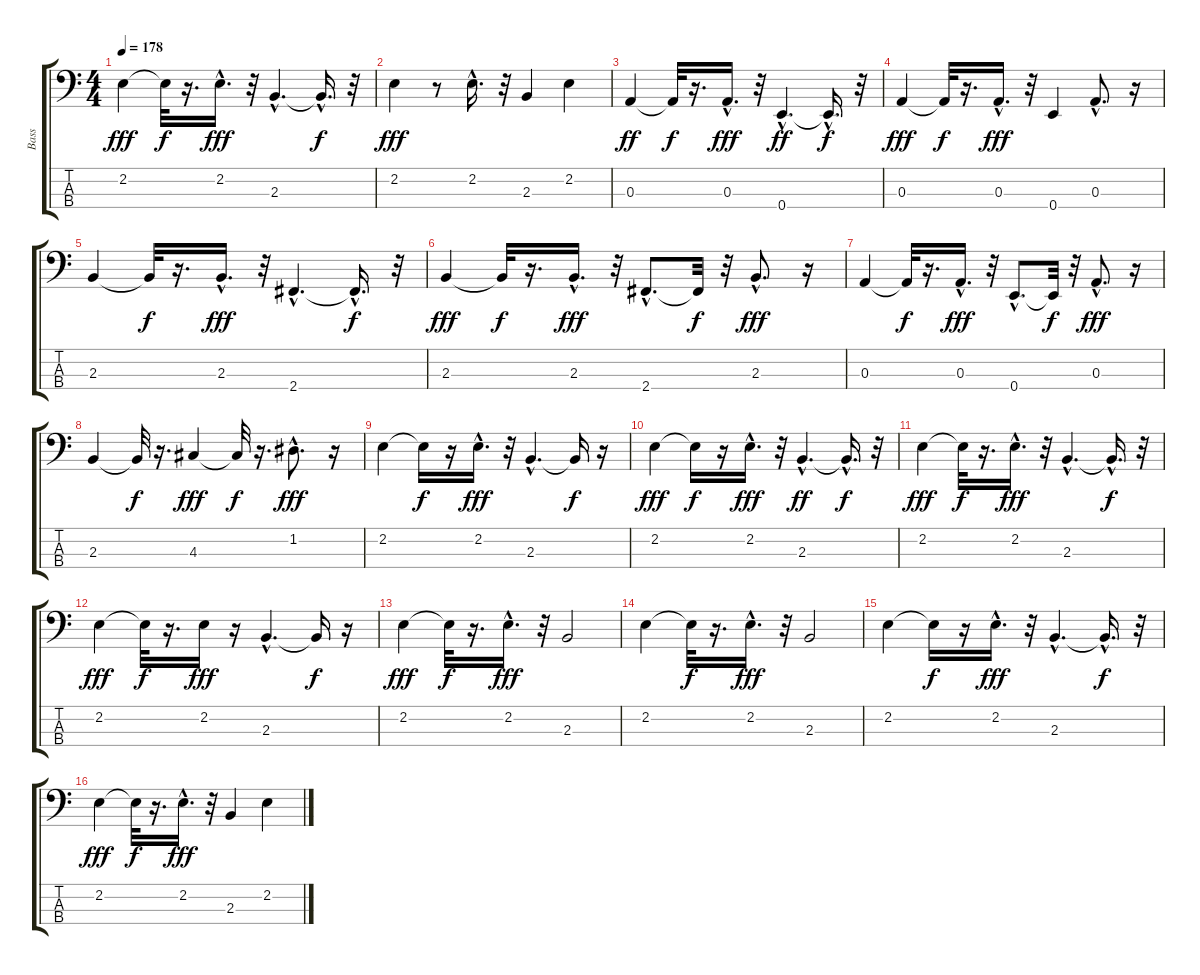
\track ("Bass" "Bass") {instrument electricbassfinger}
\staff {score tabs}
\tuning (G2 D2 A1 E1) {hide}
\ts (4 4)
\tempo 178
\clef f4
\ks c
2.2.4{dy fff} 2.2{t}.32{dy f} r.16{d} 2.2{hac}.16{d dy fff} r.32 2.3{hac}.4{d} 2.3{hac t}.16{d dy f} r.32 |
2.2.4{dy fff} r.8 2.2{hac}.16{d} r.32 2.3.4 2.2.4 |
0.3.4{dy ff} 0.3{t}.32{dy f} r.16{d} 0.3{hac}.16{d dy fff} r.32 0.4{hac}.4{d dy ff} 0.4{hac t}.16{d dy f} r.32 |
0.3.4{dy fff} 0.3{t}.32{dy f} r.16{d} 0.3{hac}.16{d dy fff} r.32 0.4.4 0.3{hac}.8{d} r.16 |
2.3.4 2.3{t}.32{dy f} r.16{d} 2.3{hac}.16{d dy fff} r.32 2.4{hac}.4{d} 2.4{hac t}.16{d dy f} r.32 |
2.3.4{dy fff} 2.3{t}.32{dy f} r.16{d} 2.3{hac}.16{d dy fff} r.32 2.4{hac}.8{d} 2.4{t}.32{dy f} r.32 2.3{hac}.8{d dy fff} r.16 |
0.3.4 0.3{t}.32{dy f} r.16{d} 0.3{hac}.16{d dy fff} r.32 0.4{hac}.8{d} 0.4{t}.32{dy f} r.32 0.3{hac}.8{d dy fff} r.16 |
2.3.4 2.3{t}.32{dy f} r.16{d} 4.3.4{dy fff} 4.3{t}.32{dy f} r.16{d} 1.2{hac}.8{d dy fff} r.16 |
2.2.4 2.2{t}.16{dy f} r.16 2.2{hac}.16{d dy fff} r.32 2.3{hac}.4{d} 2.3{t}.16{dy f} r.16 |
2.2.4{dy fff} 2.2{t}.16{dy f} r.16 2.2{hac}.16{d dy fff} r.32 2.3{hac}.4{d dy ff} 2.3{hac t}.16{d dy f} r.32 |
2.2.4{dy fff} 2.2{t}.32{dy f} r.16{d} 2.2{hac}.16{d dy fff} r.32 2.3{hac}.4{d} 2.3{hac t}.16{d dy f} r.32 |
2.2.4{dy fff} 2.2{t}.32{dy f} r.16{d} 2.2.16{dy fff} r.16 2.3{hac}.4{d} 2.3{t}.16{dy f} r.16 |
2.2.4{dy fff} 2.2{t}.32{dy f} r.16{d} 2.2{hac}.16{d dy fff} r.32 2.3.2 |
2.2.4 2.2{t}.32{dy f} r.16{d} 2.2{hac}.16{d dy fff} r.32 2.3.2 |
2.2.4 2.2{t}.16{dy f} r.16 2.2{hac}.16{d dy fff} r.32 2.3{hac}.4{d} 2.3{hac t}.16{d dy f} r.32 |
2.2.4{dy fff} 2.2{t}.32{dy f} r.16{d} 2.2{hac}.16{d dy fff} r.32 2.3.4 2.2.4
